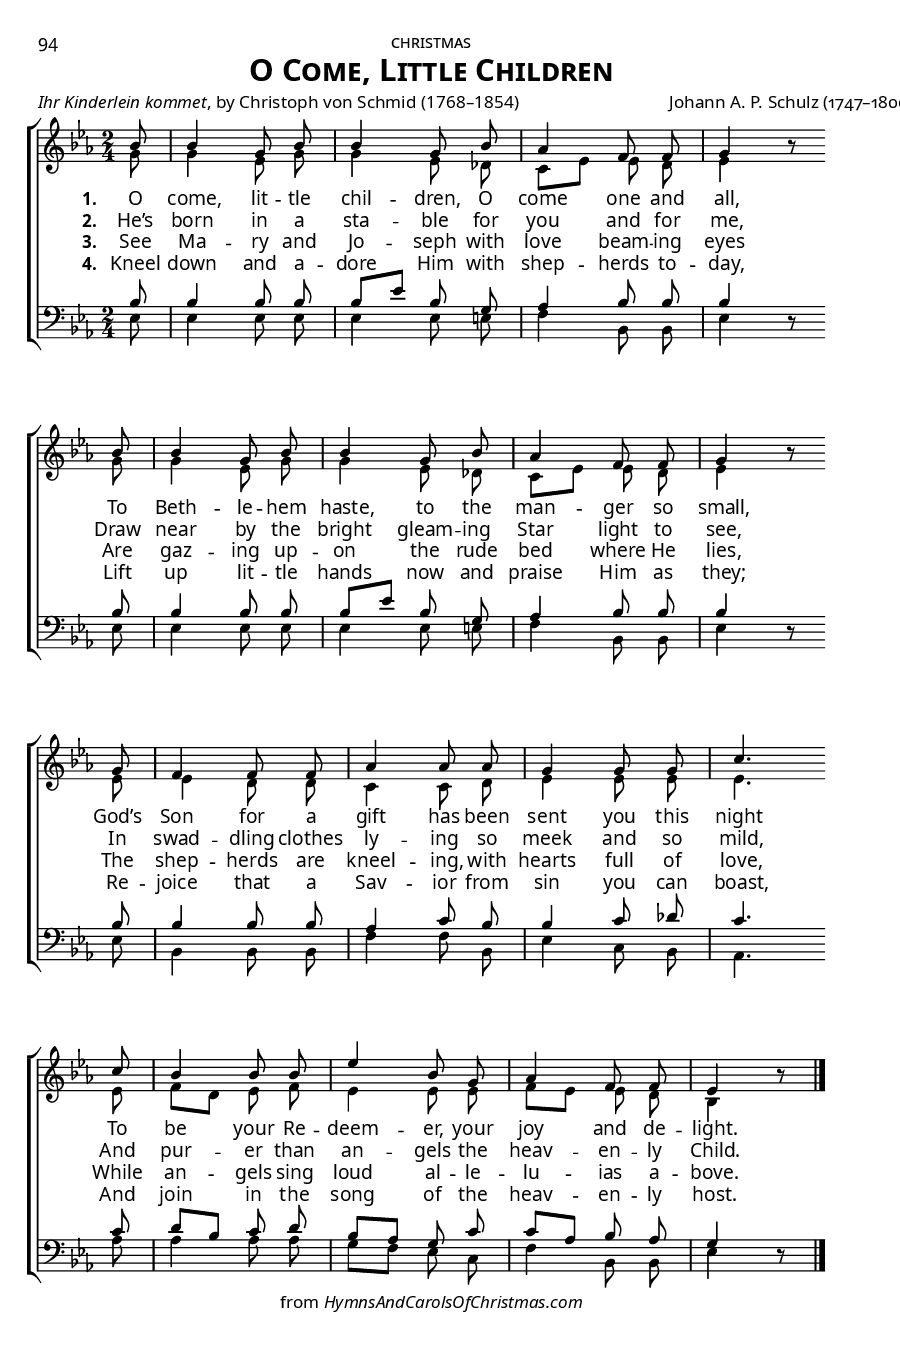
\version "2.14.2"
\include "util.ly"
\header {
  title = \markup{\override #'(font-name . "Garamond Premier Pro Semibold"){ \abs-fontsize #15 \smallCapsOldStyle"O Come, Little Children"}}
  poet = \markup\concat{\italic"Ihr Kinderlein kommet" ", by Christoph von Schmid (1768–1854)"}
  composer = \markup\oldStyleNum"Johann A. P. Schulz (1747–1800)"
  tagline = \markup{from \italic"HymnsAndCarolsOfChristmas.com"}
}
\paper {
  %print-all-headers = ##f
  paper-height = 9\in
  paper-width = 6\in
  indent = 0\in
  %system-system-spacing = #'((basic-distance . 10) (padding . 0))
  %system-system-spacing =
  %  #'((basic-distance . 0)
  %     (minimum-distance . 0)
  %     (padding . -0.35)
  %     (stretchability . 100))
  ragged-last-bottom = ##f
  ragged-bottom = ##f
  two-sided = ##t
  inner-margin = 0.5\in
  outer-margin = 0.25\in
  top-margin = 0.25\in
  bottom-margin = 0.25\in
  first-page-number = #094
  print-first-page-number = ##t
  headerLine = \markup{\override #'(font-name . "Garamond Premier Pro") \smallCapsOldStyle"christmas"}
  oddHeaderMarkup = \markup\fill-line{
     \override #'(font-name . "Garamond Premier Pro")\abs-fontsize #8.5
     \combine 
        \fill-line{"" \on-the-fly #print-page-number-check-first
        \oldStylePageNum""
        }
        \fill-line{\headerLine}
  }
  evenHeaderMarkup = \markup {
     \override #'(font-name . "Garamond Premier Pro")\abs-fontsize #8.5
     \combine
        \on-the-fly #print-page-number-check-first
        \oldStylePageNum""
        \fill-line{\headerLine}
  }
}
#(set-global-staff-size 15) \paper{ #(define fonts (make-pango-font-tree "GoudyOlSt BT" "Garamond Premier Pro" "Garamond Premier Pro" (/ 15 20))) }
global = {
  \key ees \major
  \time 2/4
  \autoBeamOff
  \override DynamicLineSpanner #'staff-padding = #0.0
  \override DynamicLineSpanner #'Y-extent = #'(-0.5 . 1)
}

sopMusic = \relative c'' {
  \partial 8 bes8 |
  bes4 g8 bes8\noBeam |
  bes4 g8 bes\noBeam |
  aes4 f8\noBeam f |
  g4 bes8\rest \bar""\break bes |
  
  bes4 g8 bes8\noBeam |
  bes4 g8 bes\noBeam |
  aes4 f8\noBeam f |
  g4 bes8\rest \bar""\break g |
  
  f4 f8\noBeam f |
  aes4 aes8\noBeam aes |
  g4 g8\noBeam g |
  c4. \bar""\break c8 |
  
  bes4 bes8\noBeam bes |
  ees4 bes8\noBeam g |
  aes4 f8\noBeam f |
  \partial 4. ees4 bes'8\rest \bar "|."
}
sopWords = \lyricmode {
  
}

altoMusic = \relative c'' {
  g8 |
  g4 ees8\noBeam g |
  g4 ees8\noBeam des |
  c[ ees] ees\noBeam d |
  ees4 s8 g8 |
  
  g4 ees8\noBeam g |
  g4 ees8\noBeam des |
  c[ ees] ees\noBeam d |
  ees4 s8 ees |
  
  ees4 d8\noBeam d |
  c4 c8\noBeam d |
  ees4 ees8\noBeam ees |
  ees4. ees8 |
  
  f[ d] ees\noBeam f |
  ees4 ees8\noBeam ees |
  f[ ees] ees\noBeam d |
  bes4 s8 \bar "|."
}
altoWords = \lyricmode {
  \dropLyricsIX
  \set stanza = #"1. "
  O come, lit -- tle chil -- dren, O come one and all,
  To Beth -- le -- hem haste, to the man -- ger so small,
  God’s Son for a gift has been sent you this night
  To be your Re -- deem -- er, your joy and de -- light.
}
altoWordsII = \lyricmode {
  \dropLyricsIX
%\markup\italic
  \set stanza = #"2. "
  He’s born in a sta -- ble for you and for me,
  Draw near by the bright gleam -- ing Star light to see,
  In swad -- dling clothes ly -- ing so meek and so mild,
  And pur -- er than an -- gels the heav -- en -- ly Child.
}
altoWordsIII = \lyricmode {
  \dropLyricsIX
  \set stanza = #"3. "
  See Ma -- ry and Jo -- seph with love beam -- ing eyes
  Are gaz -- ing up -- on the rude bed where He lies,
  The shep -- herds are kneel -- ing, with hearts full of love,
  While an -- gels sing loud al -- le -- lu -- ias a -- bove.
}
altoWordsIV = \lyricmode {
  \dropLyricsIX
  \set stanza = #"4. "
  Kneel down and a -- dore Him with shep -- herds to -- day,
  Lift up lit -- tle hands now and praise Him as they;
  Re -- joice that a Sav -- ior from sin you can boast,
  And join in the song of the heav -- en -- ly host.
}
altoWordsV = \lyricmode {
}
altoWordsVI = \lyricmode {
}
tenorMusic = \relative c' {
  bes8 |
  bes4 bes8\noBeam bes |
  bes[ ees] bes\noBeam g |
  aes4 bes8\noBeam bes |
  bes4 s8 bes8 |
  
  bes4 bes8\noBeam bes |
  bes[ ees] bes\noBeam g |
  aes4 bes8\noBeam bes |
  bes4 s8 bes8 |
  
  bes4 bes8\noBeam bes |
  aes4 c8\noBeam bes |
  bes4 c8\noBeam des |
  c4. c8 |
  
  d[ bes] c\noBeam d |
  bes[ aes] g\noBeam c |
  c[ aes] bes\noBeam aes |
  g4 s8 \bar "|."
}
tenorWords = \lyricmode {

}

bassMusic = \relative c {
  ees8 |
  ees4 ees8\noBeam ees |
  ees4 ees8\noBeam e |
  f4 bes,8\noBeam bes |
  ees4 d8\rest ees8 |
  
  ees4 ees8\noBeam ees |
  ees4 ees8\noBeam e |
  f4 bes,8\noBeam bes |
  ees4 d8\rest ees8 |
  
  bes4 bes8\noBeam bes |
  f'4 f8\noBeam bes, |
  ees4 c8\noBeam bes |
  aes4. aes'8 |
  
  aes4 aes8\noBeam aes |
  g[ f] ees\noBeam c |
  f4 bes,8 bes |
  ees4 d8\rest \bar "|."
}
bassWords = \lyricmode {

}

pianoRH = \relative c' {
  
}
pianoLH = \relative c' {
  
}

\score {
  <<
   \new ChoirStaff <<
%    \new Lyrics = sopranos \with { \override VerticalAxisGroup #'nonstaff-relatedstaff-spacing = #'((basic-distance . 1)) }
    \new Staff = women <<
      \new Voice = "sopranos" { \voiceOne << \global \sopMusic >> }
      \new Voice = "altos" { \voiceTwo << \global \altoMusic >> }
    >>
    \new Lyrics \with { alignAboveContext = #"women" \override VerticalAxisGroup #'nonstaff-relatedstaff-spacing = #'((basic-distance . 1))} \lyricsto "sopranos" \sopWords
    \new Lyrics = "altosVI"  \with { alignBelowContext = #"women" } \lyricsto "sopranos" \altoWordsVI
    \new Lyrics = "altosV"  \with { alignBelowContext = #"women" } \lyricsto "sopranos" \altoWordsV
    \new Lyrics = "altosIV"  \with { alignBelowContext = #"women" } \lyricsto "sopranos" \altoWordsIV
    \new Lyrics = "altosIII"  \with { alignBelowContext = #"women" } \lyricsto "sopranos" \altoWordsIII
    \new Lyrics = "altosII"  \with { alignBelowContext = #"women" } \lyricsto "sopranos" \altoWordsII
    \new Lyrics = "altos"  \with { alignBelowContext = #"women" \override VerticalAxisGroup #'nonstaff-relatedstaff-spacing = #'((padding . -0.5)) } \lyricsto "sopranos" \altoWords
   \new Staff = men <<
      \clef bass
      \new Voice = "tenors" { \voiceOne << \global \tenorMusic >> }
      \new Voice = "basses" { \voiceTwo << \global \bassMusic >> }
    >>
    \new Lyrics \with { alignAboveContext = #"men" \override VerticalAxisGroup #'nonstaff-relatedstaff-spacing = #'((basic-distance . 1)) } \lyricsto "tenors" \tenorWords
    \new Lyrics \with { alignBelowContext = #"men" \override VerticalAxisGroup #'nonstaff-relatedstaff-spacing = #'((basic-distance . 1)) } \lyricsto "basses" \bassWords
  >>
%    \new PianoStaff << \new Staff { \new Voice { \pianoRH } } \new Staff { \clef "bass" \pianoLH } >>
  >>
  \layout {
    \context {
      \Score
      %\override SpacingSpanner #'base-shortest-duration = #(ly:make-moment 1 8)
      %\override SpacingSpanner #'common-shortest-duration = #(ly:make-moment 1 4)
    }
    \context {
      % Remove all empty staves
      % \Staff \RemoveEmptyStaves \override VerticalAxisGroup #'remove-first = ##t
    }
    \context {
      \Lyrics
      \override LyricText #'X-offset = #center-on-word
    }
  }
  \midi {
    \tempo 4 = 90
    \set Staff.midiInstrument = "flute"
  
    \context {
      \Voice
      \remove "Dynamic_performer"
    }
  }
}
